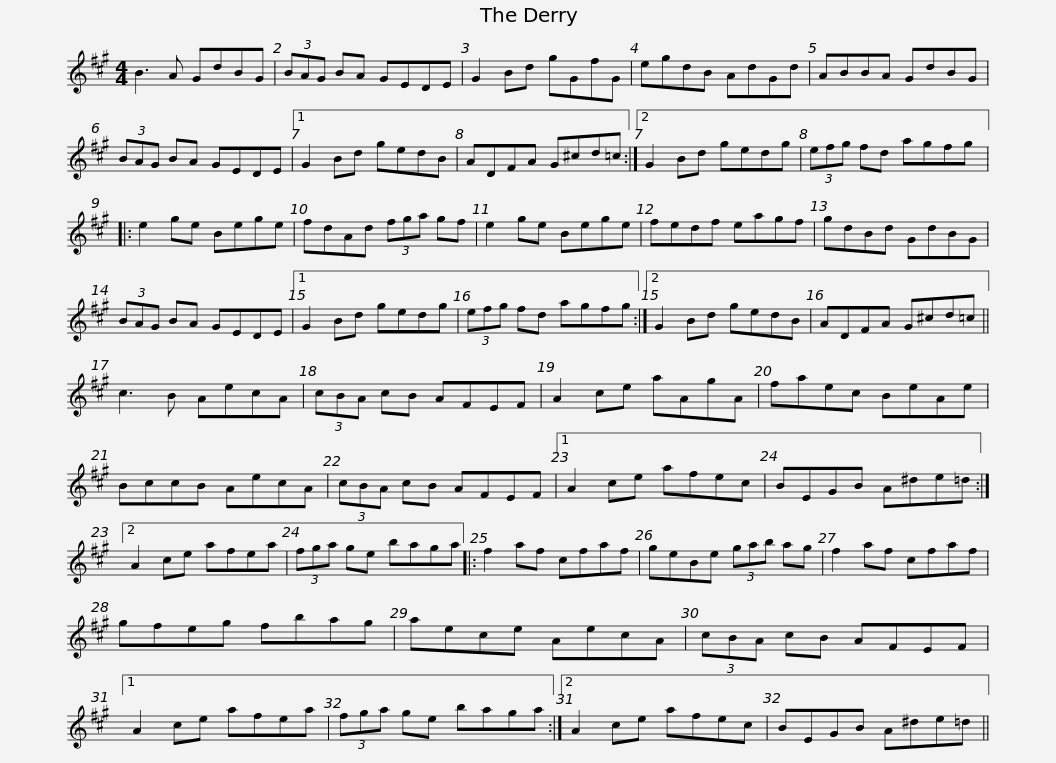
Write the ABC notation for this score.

X:1
L:1/8
M:4/4
I:linebreak $
K:A
V:1 treble
V:1
 B3 A GdBG | (3BAG BA GEDE | G2 Bd gGfG | egdB AdGd | ABBA GdBG |$ %5
 (3BAG BA GEDE |1 G2 Bd gedB | ADFA G^cd=c :|2 G2 Bd gedg | (3efg fd agfg |:$ %10
 e2 ge Bege | fdAd (3fga gf | e2 ge Bege | fedf eagf | gdBd GdBG |$ %15
 (3BAG BA GEDE |1 G2 Bd gedg | (3efg fd agfg :|2 G2 Bd gedB | ADFA G^cd=c ||$ %20
 c3 B AecA | (3cBA cB AFEF | A2 ce aAgA | faec BeAe | BccB AecA |$ %25
 (3cBA cB AFEF |1 A2 ce afec | BEGB A^de=d :|2 A2 ce afea | (3fga ge baga |:$ %30
 f2 af cfaf | geBe (3gab ag | f2 af cfaf | gfeg fbag | aece AecA |$ %35
 (3cBA cB AFEF |1 A2 ce afea | (3fga ge baga :|2 A2 ce afec | BEGB A^de=d || %40
